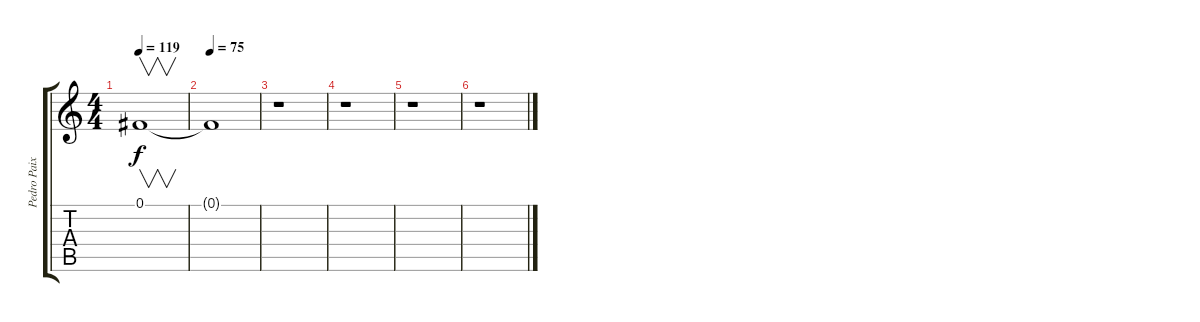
\track ("" "Pedro Paix") {instrument pad2warm}
\staff {score tabs}
\tuning (Gb4 Db4 A3 E3 B2 Gb2) {hide}
\ts (4 4)
\tempo 119
\clef g2
\ks c
0.1.1{v dy f} |
\tempo 75
0.1{t}.1 |
r.1 |
r.1 |
r.1 |
r.1
